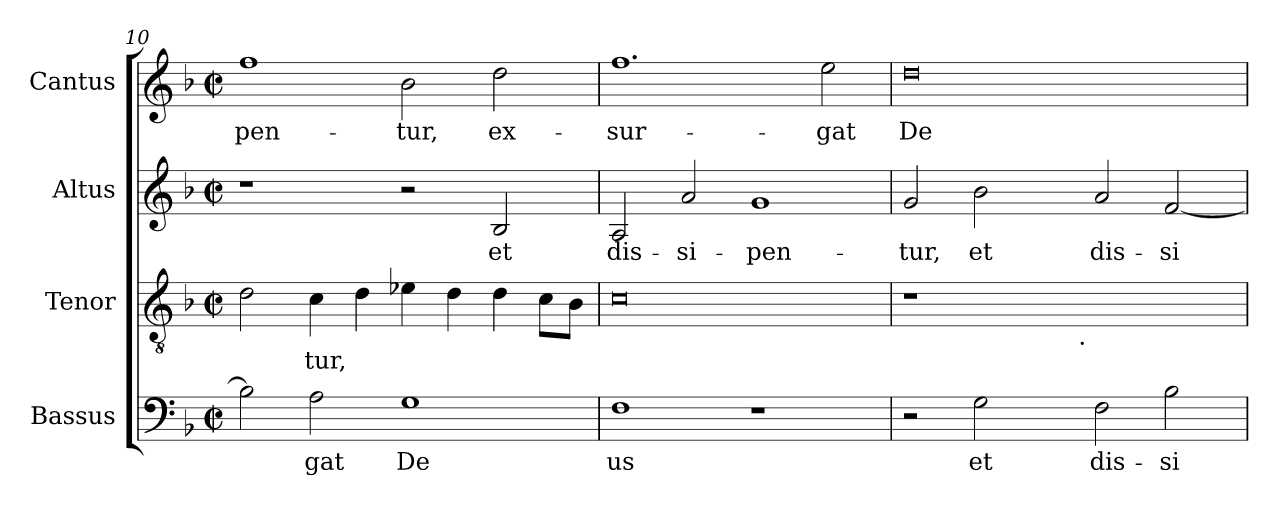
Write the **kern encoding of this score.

**kern	**text	**kern	**text	**kern	**text	**kern	**text
*part4	*part4	*part3	*part3	*part2	*part2	*part1	*part1
*staff4	*staff4	*staff3	*staff3	*staff2	*staff2	*staff1	*staff1
*I"Bassus	*	*I"Tenor	*	*I"Altus	*	*I"Cantus	*
*clefF4	*	*clefGv2	*	*clefG2	*	*clefG2	*
*k[b-]	*	*k[b-]	*	*k[b-]	*	*k[b-]	*
*F:	*	*F:	*	*F:	*	*F:	*
*M2/2	*	*M2/2	*	*M2/2	*	*M2/2	*
*met(c|)	*	*met(c|)	*	*met(c|)	*	*met(c|)	*
=10	=10	=10	=10	=10	=10	=10	=10
!	!LO:LY:b:cj	!	!LO:LY:b:cj	!	!	!	!LO:LY:b:cj
2B-\]	.	2d\	.	1r	.	1ff	-pen-
!	!LO:LY:b:cj	!	!LO:LY:b:cj	!	!	!	!
2A\	gat	4c\	tur,	.	.	.	.
!	!	!	!LO:LY:b:cj	!	!	!	!
.	.	4d\	.	.	.	.	.
!	!LO:LY:b:cj	!	!LO:LY:b:cj	!	!	!	!LO:LY:b:cj
1G	De	4e-X\	.	2r	.	2b-\	-tur,
!	!	!	!LO:LY:b:cj	!	!	!	!
.	.	4d\	.	.	.	.	.
!	!	!	!LO:LY:b:cj	!	!LO:LY:b:cj	!	!LO:LY:b:cj
.	.	4d\	.	2B-/	et	2dd\	ex-
!	!	!	!LO:LY:b:cj	!	!	!	!
.	.	8c\L	.	.	.	.	.
!	!	!	!LO:LY:b:cj	!	!	!	!
.	.	8B-\J	.	.	.	.	.
=11	=11	=11	=11	=11	=11	=11	=11
!	!LO:LY:b:cj	!	!LO:LY:b:cj	!	!LO:LY:b:cj	!	!LO:LY:b:cj
1F	us	0c	.	2A/	dis-	1.ff	-sur-
!	!	!	!	!	!LO:LY:b:cj	!	!
.	.	.	.	2a/	-si-	.	.
!	!	!	!	!	!LO:LY:b:cj	!	!
1r	.	.	.	1g	-pen-	.	.
!	!	!	!	!	!	!	!LO:LY:b:cj
.	.	.	.	.	.	2ee\	-gat
!!LO:LB:g=z
=12	=12	=12	=12	=12	=12	=12	=12
!	!	!	!	!	!LO:LY:b:cj	!	!LO:LY:b:cj
*	*	*^	*	*	*	*	*
2r	.	1r	2ryy	.	2g/	-tur,	0dd	De
!	!LO:LY:b:cj	!	!	!	!	!LO:LY:b:cj	!	!
2G\	et	.	4ryy	.	2b-\	et	.	.
.	.	.	8ryy	.	.	.	.	.
.	.	.	16ryy	.	.	.	.	.
.	.	.	64ryy	.	.	.	.	.
!	!	!	!LO:TX:b:t=.	!	!	!	!	!
.	.	.	1ryy	.	.	.	.	.
!	!LO:LY:b:cj	!	!	!	!	!LO:LY:b:cj	!	!
2F\	dis-	1ryy	.	.	2a/	dis-	.	.
!	!LO:LY:b:cj	!	!	!	!	!LO:LY:b:cj	!	!
2B-\	-si-	.	.	.	[<2f/	-si-	.	.
.	.	.	32.ryy	.	.	.	.	.
*	*	*v	*v	*	*	*	*	*
=	=	=	=	=	=	=	=
*-	*-	*-	*-	*-	*-	*-	*-
